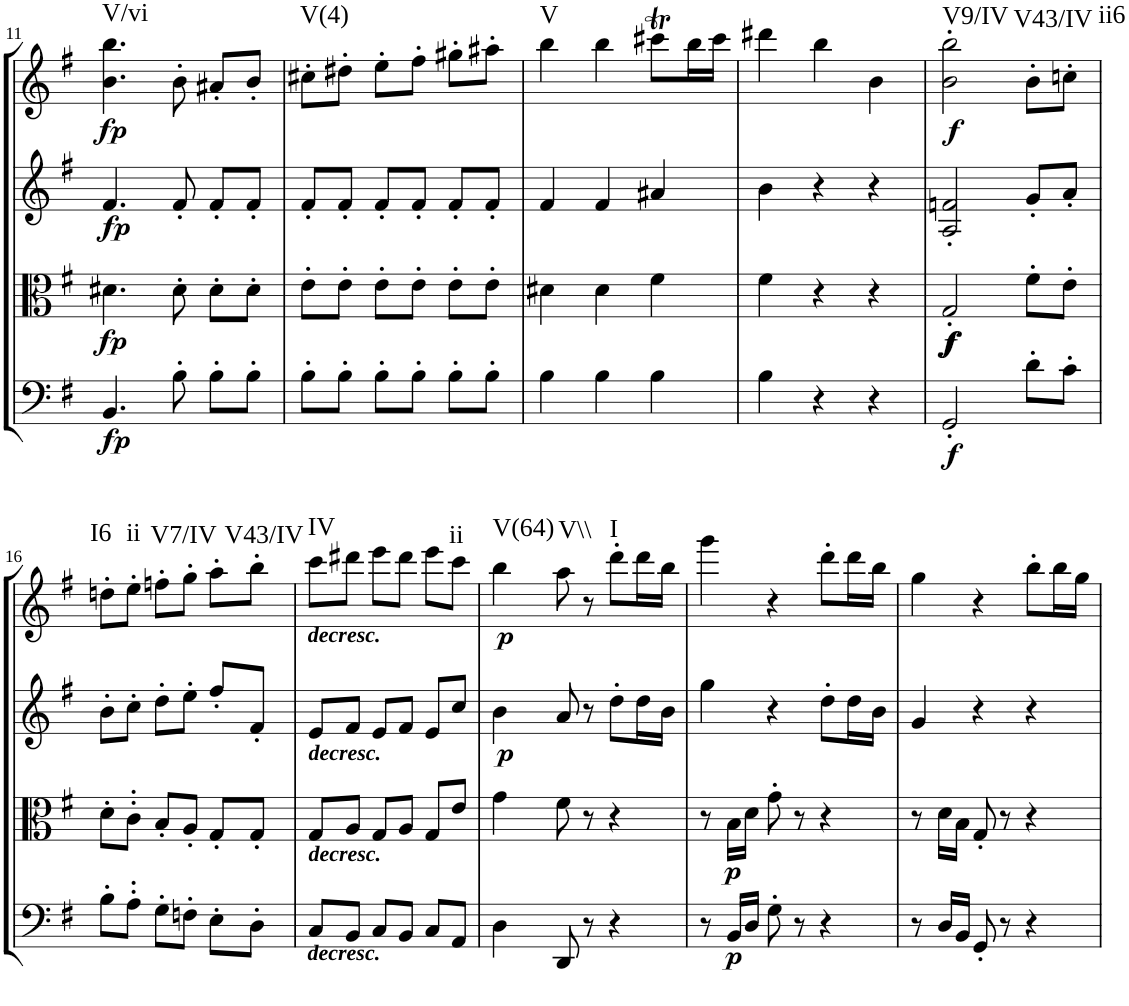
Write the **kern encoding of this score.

**kern	**dynam	**kern	**dynam	**kern	**dynam	**kern	**dynam	**harte
*part4	*part4	*part3	*part3	*part2	*part2	*part1	*part1	*part1
*staff4	*staff4	*staff3	*staff3	*staff2	*staff2	*staff1	*staff1	*
*I"Cello	*	*I"Viola	*	*I"2nd Violin	*	*I"1st Violin	*	*
*	*	*I'Vla	*	*I'Vln	*	*I'Vln	*	*
!!LO:PB:g=z
*clefF4	*	*clefC3	*	*clefG2	*	*clefG2	*	*
*k[f#]	*	*k[f#]	*	*k[f#]	*	*k[f#]	*	*
*G:	*	*G:	*	*G:	*	*G:	*	*
*M3/4	*	*M3/4	*	*M3/4	*	*M3/4	*	*
=11	=11	=11	=11	=11	=11	=11	=11	=11
!	!LO:DY:b	!	!LO:DY:b	!	!LO:DY:b	!	!LO:DY:b	!LO:H:kt=V/vi
4.BB/	fp	4.d#X\	fp	4.f#/	fp	4.b\ 4.bb\	fp	N
8B'\	.	8d#'\	.	8f#'/	.	8b'\	.	.
8B'\L	.	8d#'\L	.	8f#'/L	.	8a#X'/L	.	.
8B'\J	.	8d#'\J	.	8f#'/J	.	8b'/J	.	.
=12	=12	=12	=12	=12	=12	=12	=12	=12
!	!	!	!	!	!	!	!	!LO:H:kt=V(4)
8B'\L	.	8e'\L	.	8f#'/L	.	8cc#X'\L	.	N
8B'\J	.	8e'\J	.	8f#'/J	.	8dd#X'\J	.	.
8B'\L	.	8e'\L	.	8f#'/L	.	8ee'\L	.	.
8B'\J	.	8e'\J	.	8f#'/J	.	8ff#'\J	.	.
8B'\L	.	8e'\L	.	8f#'/L	.	8gg#X'\L	.	.
8B'\J	.	8e'\J	.	8f#'/J	.	8aa#X'\J	.	.
=13	=13	=13	=13	=13	=13	=13	=13	=13
!	!	!	!	!	!	!	!	!LO:H:kt=V
4B\	.	4d#X\	.	4f#/	.	4bb\	.	N
4B\	.	4d#\	.	4f#/	.	4bb\	.	.
4B\	.	4f#\	.	4a#X/	.	8ccc#Xt\L	.	.
.	.	.	.	.	.	16bb\L	.	.
.	.	.	.	.	.	16ccc#\JJ	.	.
=14	=14	=14	=14	=14	=14	=14	=14	=14
4B\	.	4f#\	.	4b\	.	4ddd#X\	.	.
4r	.	4r	.	4r	.	4bb\	.	.
4r	.	4r	.	4r	.	4b\	.	.
=15	=15	=15	=15	=15	=15	=15	=15	=15
!	!LO:DY:b	!	!LO:DY:b	!	!	!	!	!
!	!	!	!LO:DY:n=1:b	!	!	!	!LO:DY:b	!LO:H:kt=V9/IV
2GG'/	f	2G'/	f f	2A/' 2fn/'	.	2b\' 2bb\'	f	N
!	!	!	!	!	!	!	!	!LO:H:kt=V43/IV
8d'\L	.	8f#'\L	.	8g'/L	.	8b'\L	.	N
!	!	!	!	!	!	!	!	!LO:H:kt=ii6
8c'\J	.	8e'\J	.	8a'/J	.	8ccn'\J	.	N
!!LO:LB:g=z
=16	=16	=16	=16	=16	=16	=16	=16	=16
!	!	!	!	!	!	!	!	!LO:H:kt=I6
8B'\L	.	8d'\L	.	8b'\L	.	8ddn'\L	.	N
!	!	!	!	!	!	!	!	!LO:H:kt=ii
8A''\J	.	8c''\J	.	8cc'\J	.	8ee'\J	.	N
!	!	!	!	!	!	!	!	!LO:H:kt=V7/IV
8G'\L	.	8B'/L	.	8dd'\L	.	8ffn'\L	.	N
8Fn'\J	.	8A'/J	.	8ee'\J	.	8gg'\J	.	.
8E'\L	.	8G'/L	.	8ff#'/L	.	8aa'\L	.	.
!	!	!	!	!	!	!	!	!LO:H:kt=V43/IV
8D'\J	.	8G'/J	.	8f#'/J	.	8bb'\J	.	N
=17	=17	=17	=17	=17	=17	=17	=17	=17
!	!	!	!	!	!	!LO:TX:a:Bi:t=decresc.	!	!
!	!	!	!	!LO:TX:b:Bi:t=decresc.	!	!	!	!
!	!	!LO:TX:b:Bi:t=decresc.	!	!	!	!	!	!
!LO:TX:a:Bi:t=decresc.	!	!	!	!	!	!	!	!LO:H:kt=IV
8C/L	.	8G/L	.	8e/L	.	8ccc\L	.	N
8BB/J	.	8A/J	.	8f#/J	.	8ddd#X\J	.	.
8C/L	.	8G/L	.	8e/L	.	8eee\L	.	.
8BB/J	.	8A/J	.	8f#/J	.	8ddd#\J	.	.
8C/L	.	8G/L	.	8e/L	.	8eee\L	.	.
!	!	!	!	!	!	!	!	!LO:H:kt=ii
8AA/J	.	8e/J	.	8cc/J	.	8ccc\J	.	N
=18	=18	=18	=18	=18	=18	=18	=18	=18
!	!	!	!	!	!LO:DY:b	!	!LO:DY:b	!LO:H:kt=V(64)
4D\	.	4g\	.	4b\	p	4bb\	p	N
!	!	!	!	!	!	!	!	!LO:H:kt=V\\
8DD/	.	8f#\	.	8a/	.	8aa\	.	N
8r	.	8r	.	8r	.	8r	.	.
!	!	!	!	!	!	!	!	!LO:H:kt=I
4r	.	4r	.	8dd'\L	.	8ddd'\L	.	N
.	.	.	.	16dd\L	.	16ddd\L	.	.
.	.	.	.	16b\JJ	.	16bb\JJ	.	.
=19	=19	=19	=19	=19	=19	=19	=19	=19
8r	.	8r	.	4gg\	.	4ggg\	.	.
!	!LO:DY:b	!	!LO:DY:b	!	!	!	!	!
16BB/LL	p	16B\LL	p	.	.	.	.	.
16D/JJ	.	16d\JJ	.	.	.	.	.	.
8G'\	.	8g'\	.	4r	.	4r	.	.
8r	.	8r	.	.	.	.	.	.
4r	.	4r	.	8dd'\L	.	8ddd'\L	.	.
.	.	.	.	16dd\L	.	16ddd\L	.	.
.	.	.	.	16b\JJ	.	16bb\JJ	.	.
=20	=20	=20	=20	=20	=20	=20	=20	=20
8r	.	8r	.	4g/	.	4gg\	.	.
16D/LL	.	16d\LL	.	.	.	.	.	.
16BB/JJ	.	16B\JJ	.	.	.	.	.	.
8GG'/	.	8G'/	.	4r	.	4r	.	.
8r	.	8r	.	.	.	.	.	.
4r	.	4r	.	4r	.	8bb'\L	.	.
.	.	.	.	.	.	16bb\L	.	.
.	.	.	.	.	.	16gg\JJ	.	.
=	=	=	=	=	=	=	=	=
*-	*-	*-	*-	*-	*-	*-	*-	*-
